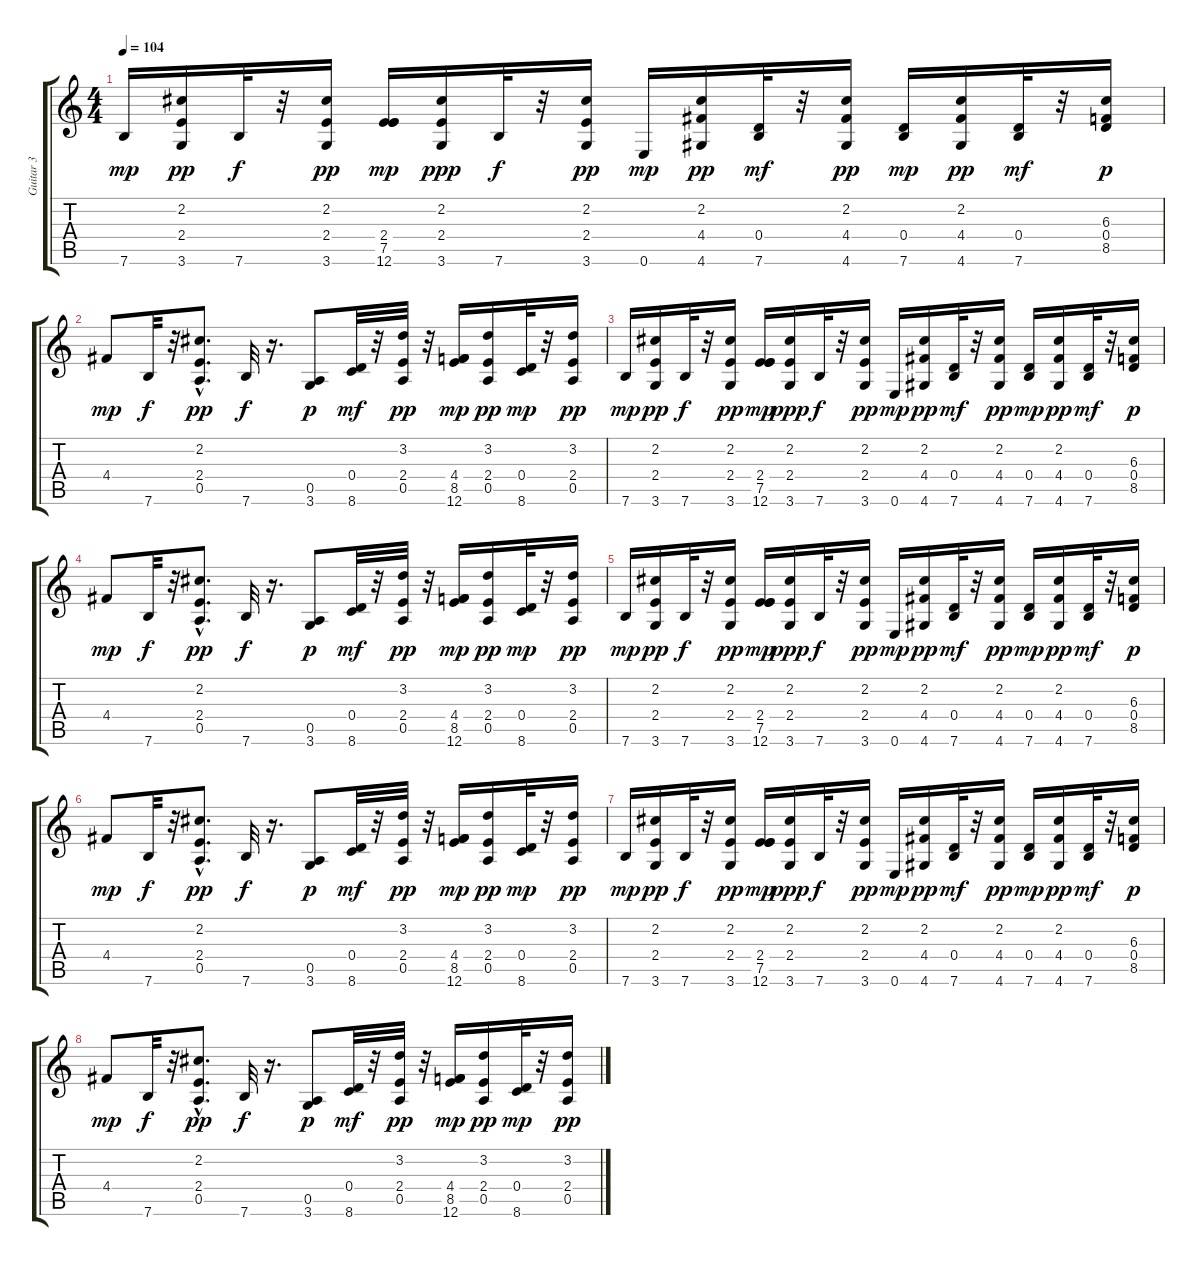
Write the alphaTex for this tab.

\track ("Guitar 3" "Guitar 3") {instrument acousticguitarnylon}
\staff {score tabs}
\tuning (E4 B3 G3 D3 A2 E2) {hide}
\ts (4 4)
\tempo 104
\clef g2
\ks c
7.6.16{dy mp} (2.2 2.4 3.6).16{dy pp} 7.6.32{dy f} r.32 (2.2 2.4 3.6).16{dy pp} (2.4 7.5 12.6).16{dy mp} (2.2 2.4 3.6).16{dy ppp} 7.6.32{dy f} r.32 (2.2 2.4 3.6).16{dy pp} 0.6.16{dy mp} (2.2 4.4 4.6).16{dy pp} (0.4 7.6).32{dy mf} r.32 (2.2 4.4 4.6).16{dy pp} (0.4 7.6).16{dy mp} (2.2 4.4 4.6).16{dy pp} (0.4 7.6).32{dy mf} r.32 (6.3 0.4 8.5).16{dy p} |
4.4.8{dy mp} 7.6.32{dy f} r.32 (2.2{hac} 2.4{hac} 0.5{hac}).8{d dy pp} 7.6.32{dy f} r.16{d} (0.5 3.6).8{dy p} (0.4 8.6).32{dy mf} r.32 (3.2 2.4 0.5).32{dy pp} r.32 (4.4 8.5 12.6).16{dy mp} (3.2 2.4 0.5).16{dy pp} (0.4 8.6).32{dy mp} r.32 (3.2 2.4 0.5).16{dy pp} |
7.6.16{dy mp} (2.2 2.4 3.6).16{dy pp} 7.6.32{dy f} r.32 (2.2 2.4 3.6).16{dy pp} (2.4 7.5 12.6).16{dy mp} (2.2 2.4 3.6).16{dy ppp} 7.6.32{dy f} r.32 (2.2 2.4 3.6).16{dy pp} 0.6.16{dy mp} (2.2 4.4 4.6).16{dy pp} (0.4 7.6).32{dy mf} r.32 (2.2 4.4 4.6).16{dy pp} (0.4 7.6).16{dy mp} (2.2 4.4 4.6).16{dy pp} (0.4 7.6).32{dy mf} r.32 (6.3 0.4 8.5).16{dy p} |
4.4.8{dy mp} 7.6.32{dy f} r.32 (2.2{hac} 2.4{hac} 0.5{hac}).8{d dy pp} 7.6.32{dy f} r.16{d} (0.5 3.6).8{dy p} (0.4 8.6).32{dy mf} r.32 (3.2 2.4 0.5).32{dy pp} r.32 (4.4 8.5 12.6).16{dy mp} (3.2 2.4 0.5).16{dy pp} (0.4 8.6).32{dy mp} r.32 (3.2 2.4 0.5).16{dy pp} |
7.6.16{dy mp} (2.2 2.4 3.6).16{dy pp} 7.6.32{dy f} r.32 (2.2 2.4 3.6).16{dy pp} (2.4 7.5 12.6).16{dy mp} (2.2 2.4 3.6).16{dy ppp} 7.6.32{dy f} r.32 (2.2 2.4 3.6).16{dy pp} 0.6.16{dy mp} (2.2 4.4 4.6).16{dy pp} (0.4 7.6).32{dy mf} r.32 (2.2 4.4 4.6).16{dy pp} (0.4 7.6).16{dy mp} (2.2 4.4 4.6).16{dy pp} (0.4 7.6).32{dy mf} r.32 (6.3 0.4 8.5).16{dy p} |
4.4.8{dy mp} 7.6.32{dy f} r.32 (2.2{hac} 2.4{hac} 0.5{hac}).8{d dy pp} 7.6.32{dy f} r.16{d} (0.5 3.6).8{dy p} (0.4 8.6).32{dy mf} r.32 (3.2 2.4 0.5).32{dy pp} r.32 (4.4 8.5 12.6).16{dy mp} (3.2 2.4 0.5).16{dy pp} (0.4 8.6).32{dy mp} r.32 (3.2 2.4 0.5).16{dy pp} |
7.6.16{dy mp} (2.2 2.4 3.6).16{dy pp} 7.6.32{dy f} r.32 (2.2 2.4 3.6).16{dy pp} (2.4 7.5 12.6).16{dy mp} (2.2 2.4 3.6).16{dy ppp} 7.6.32{dy f} r.32 (2.2 2.4 3.6).16{dy pp} 0.6.16{dy mp} (2.2 4.4 4.6).16{dy pp} (0.4 7.6).32{dy mf} r.32 (2.2 4.4 4.6).16{dy pp} (0.4 7.6).16{dy mp} (2.2 4.4 4.6).16{dy pp} (0.4 7.6).32{dy mf} r.32 (6.3 0.4 8.5).16{dy p} |
4.4.8{dy mp} 7.6.32{dy f} r.32 (2.2{hac} 2.4{hac} 0.5{hac}).8{d dy pp} 7.6.32{dy f} r.16{d} (0.5 3.6).8{dy p} (0.4 8.6).32{dy mf} r.32 (3.2 2.4 0.5).32{dy pp} r.32 (4.4 8.5 12.6).16{dy mp} (3.2 2.4 0.5).16{dy pp} (0.4 8.6).32{dy mp} r.32 (3.2 2.4 0.5).16{dy pp}
